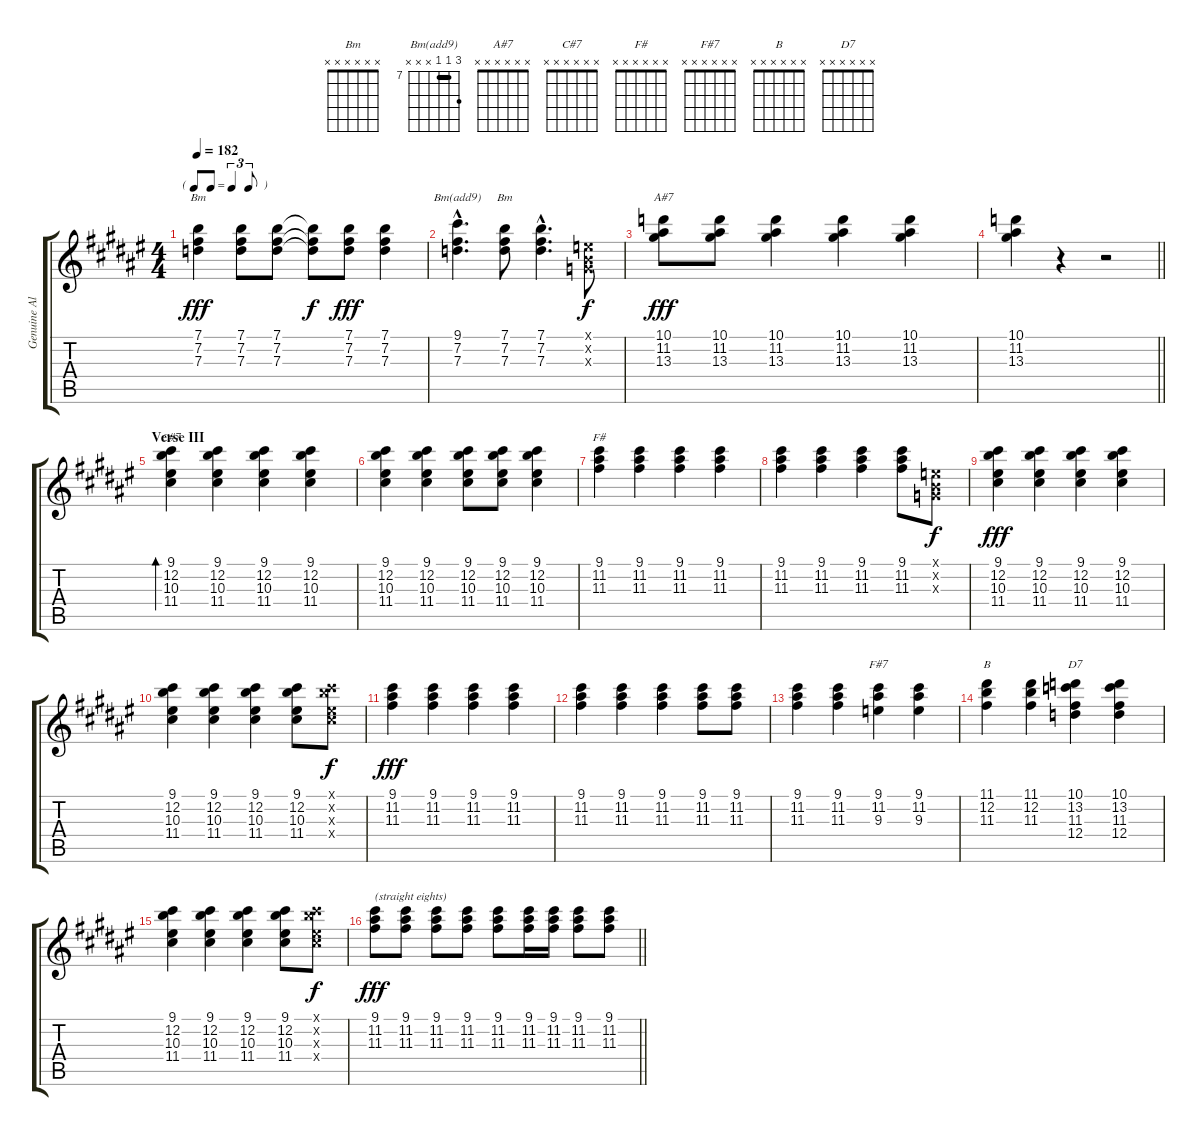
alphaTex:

\track ("Genuine Aloha Ukulele (Made in Japan)" "Genuine Al") {instrument acousticguitarsteel}
\staff {score tabs}
\tuning (E4 B3 G3 D3 A2 E2) {hide}
\chord ("Bm" 7 7 7 x x x) {firstfret 7 barre 7}
\chord ("Bm(add9)" 9 7 7 x x x) {firstfret 7 barre 7}
\chord ("Bm" x x x x x x) {firstfret 0}
\chord ("A#7" x x x x x x) {firstfret 0}
\chord ("C#7" x x x x x x) {firstfret 0}
\chord ("F#" x x x x x x) {firstfret 0}
\chord ("F#7" x x x x x x) {firstfret 0}
\chord ("B" x x x x x x) {firstfret 0}
\chord ("D7" x x x x x x) {firstfret 0}
\ts (4 4)
\tf triplet8th
\tempo 182
\clef g2
\ks f#
(7.1 7.2 7.3).4{ch "Bm" dy fff} (7.1 7.2 7.3).8 (7.1 7.2 7.3).8 (7.1{t} 7.2{t} 7.3{t}).8{dy f} (7.1 7.2 7.3).8{dy fff} (7.1 7.2 7.3).4 |
(9.1{hac} 7.2{hac} 7.3{hac}).4{d ch "Bm(add9)"} (7.1 7.2 7.3).8{ch "Bm"} (7.1{hac} 7.2{hac} 7.3{hac}).4{d} (0.1{x} 0.2{x} 0.3{x}).8{dy f} |
(10.1 11.2 13.3).8{ch "A#7" dy fff} (10.1 11.2 13.3).8 (10.1 11.2 13.3).4 (10.1 11.2 13.3).4 (10.1 11.2 13.3).4 |
\barLineRight lightlight
(10.1 11.2 13.3).4 r.4 r.2 |
\section ("" "Verse III")
(9.1 12.2 10.3 11.4).4{bd 240 ch "C#7"} (9.1 12.2 10.3 11.4).4 (9.1 12.2 10.3 11.4).4 (9.1 12.2 10.3 11.4).4 |
(9.1 12.2 10.3 11.4).4 (9.1 12.2 10.3 11.4).4 (9.1 12.2 10.3 11.4).8 (9.1 12.2 10.3 11.4).8 (9.1 12.2 10.3 11.4).4 |
(9.1 11.2 11.3).4{ch "F#"} (9.1 11.2 11.3).4 (9.1 11.2 11.3).4 (9.1 11.2 11.3).4 |
(9.1 11.2 11.3).4 (9.1 11.2 11.3).4 (9.1 11.2 11.3).4 (9.1 11.2 11.3).8 (0.1{x} 0.2{x} 0.3{x}).8{dy f} |
(9.1 12.2 10.3 11.4).4{dy fff} (9.1 12.2 10.3 11.4).4 (9.1 12.2 10.3 11.4).4 (9.1 12.2 10.3 11.4).4 |
(9.1 12.2 10.3 11.4).4 (9.1 12.2 10.3 11.4).4 (9.1 12.2 10.3 11.4).4 (9.1 12.2 10.3 11.4).8 (9.1{x} 12.2{x} 10.3{x} 11.4{x}).8{dy f} |
(9.1 11.2 11.3).4{dy fff} (9.1 11.2 11.3).4 (9.1 11.2 11.3).4 (9.1 11.2 11.3).4 |
(9.1 11.2 11.3).4 (9.1 11.2 11.3).4 (9.1 11.2 11.3).4 (9.1 11.2 11.3).8 (9.1 11.2 11.3).8 |
(9.1 11.2 11.3).4 (9.1 11.2 11.3).4 (9.1 11.2 9.3).4{ch "F#7"} (9.1 11.2 9.3).4 |
(11.1 12.2 11.3).4{ch "B"} (11.1 12.2 11.3).4 (10.1 13.2 11.3 12.4).4{ch "D7"} (10.1 13.2 11.3 12.4).4 |
(9.1 12.2 10.3 11.4).4 (9.1 12.2 10.3 11.4).4 (9.1 12.2 10.3 11.4).4 (9.1 12.2 10.3 11.4).8 (9.1{x} 12.2{x} 10.3{x} 11.4{x}).8{dy f} |
\barLineRight lightlight
(9.1 11.2 11.3).8{txt "(straight eights)" dy fff} (9.1 11.2 11.3).8 (9.1 11.2 11.3).8 (9.1 11.2 11.3).8 (9.1 11.2 11.3).8 (9.1 11.2 11.3).16 (9.1 11.2 11.3).16 (9.1 11.2 11.3).8 (9.1 11.2 11.3).8
